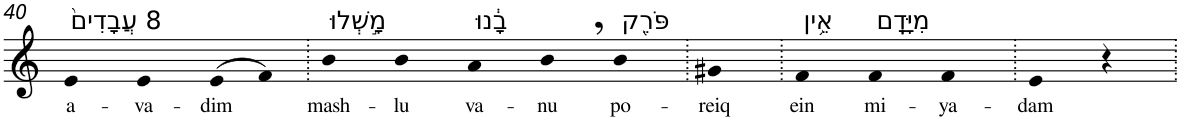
**kern	**text
*part1	*part1
*staff1	*staff1
*I"Piano	*
*I'Pno	*
!!LO:PB:g=z
*clefG2	*
*k[]	*
=40	=40
!LO:TX:a:t=8 עֲבָדִים֙	!
!	!LO:LY:b
4e	a-
!	!LO:LY:b
4e	-va-
!	!LO:LY:b
(>8e	-dim
8f)	.
=41.	=41.
!LO:TX:a:t=מָ֣שְׁלוּ	!
!	!LO:LY:b
4b	mash-
!	!LO:LY:b
4b	-lu
!LO:TX:a:t=בָ֔נוּ	!
!	!LO:LY:b
4a	va-
!	!LO:LY:b
4b,	-nu
!LO:TX:a:t=פֹּרֵ֖ק	!
!	!LO:LY:b
4b	po-
=42.	=42.
!	!LO:LY:b
4g#X	-reiq
=43.	=43.
!LO:TX:a:t=אֵ֥ין	!
!	!LO:LY:b
4f	ein
!LO:TX:a:t=מִיָּדָֽם	!
!	!LO:LY:b
4f	mi-
!	!LO:LY:b
4f	-ya-
=44.	=44.
!	!LO:LY:b
4e	-dam
4r	.
=.	=.
*-	*-
